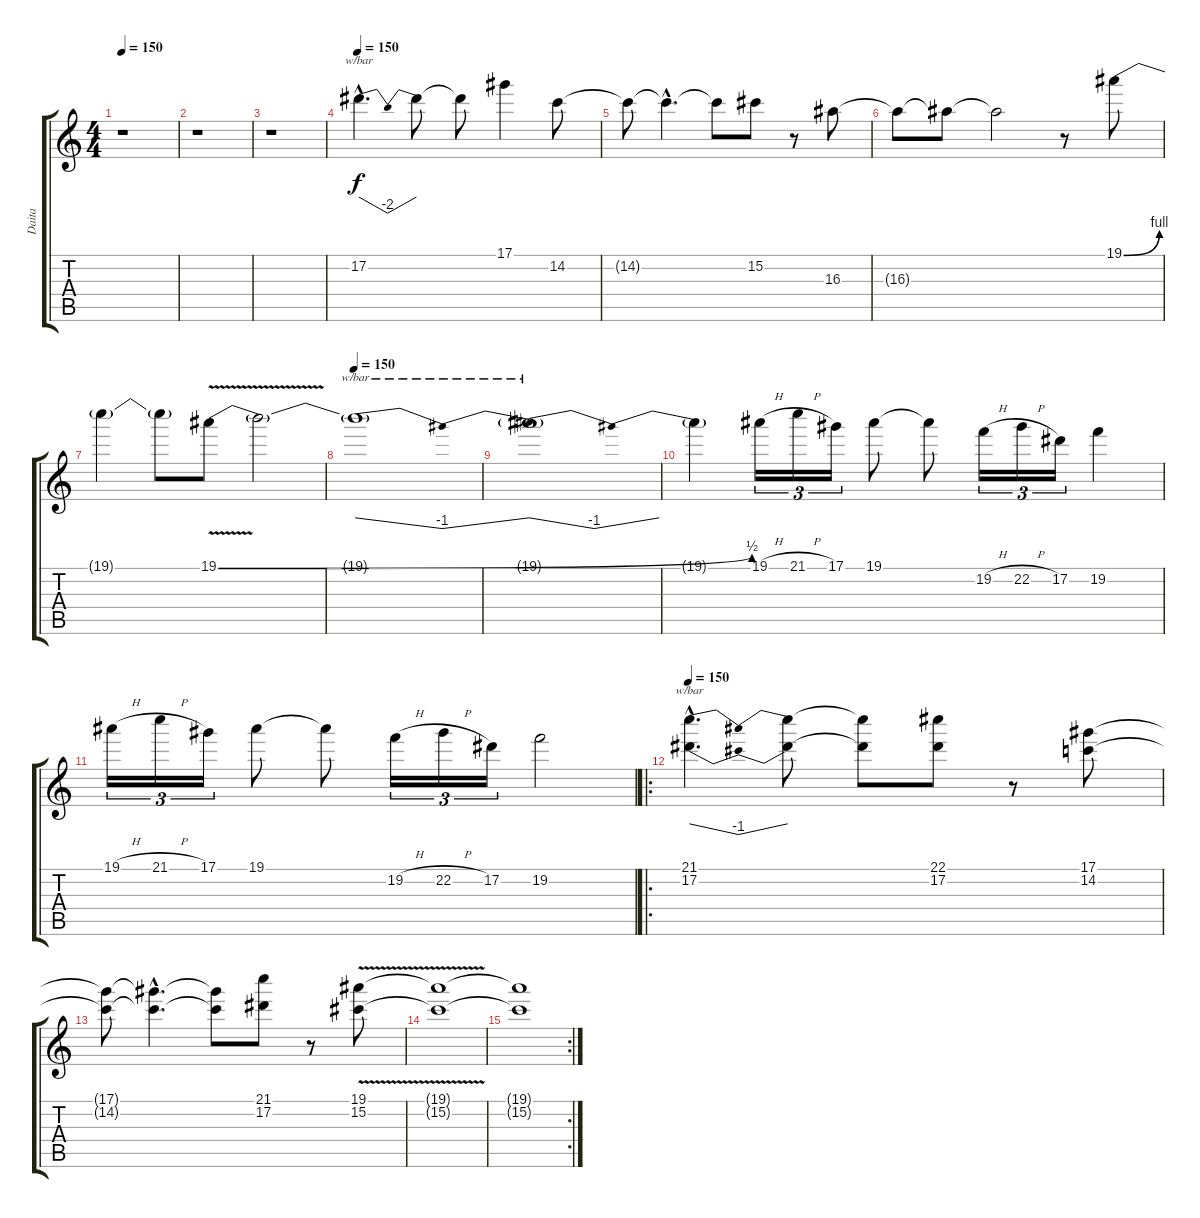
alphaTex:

\track ("Daita" "Daita") {instrument distortionguitar}
\staff {score tabs}
\tuning (Eb4 Bb3 Gb3 Db3 Ab2 Eb2) {hide}
\ts (4 4)
\tempo 150
\clef g2
\ks c
r.1{dy f} |
r.1 |
r.1 |
\tempo 150
17.2{hac}.4{d tbe (dip default 0 0 30 -8 60 0)} 17.2{t}.8 17.2{t}.8 17.1.4 14.2.8 |
14.2{t}.8 14.2{hac t}.4{d} 14.2{t}.8 15.2.8 r.8 16.3.8 |
16.3{t}.8 16.3{t}.8 16.3{t}.2 r.8 19.1{be (bend 0 0 60 4)}.8 |
19.1{t}.4 19.1{t}.8 19.1{be (bend 0 0 60 2) v}.8 19.1{t}.2 |
\tempo 150
19.1{t}.1{tbe (dip default 0 0 30 -4 60 0)} |
19.1{t}.1{tbe (dip default 0 0 30 -4 60 0)} |
19.1{t}.4 19.1{h}.16{tu (3 2)} 21.1{h}.16{tu (3 2)} 17.1.16{tu (3 2)} 19.1.8 19.1{t}.8 19.2{h}.16{tu (3 2)} 22.2{h}.16{tu (3 2)} 17.2.16{tu (3 2)} 19.2.4 |
19.1{h}.16{tu (3 2)} 21.1{h}.16{tu (3 2)} 17.1.16{tu (3 2)} 19.1.8 19.1{t}.8 19.2{h}.16{tu (3 2)} 22.2{h}.16{tu (3 2)} 17.2.16{tu (3 2)} 19.2.2 |
\ro
\tempo 150
(21.1{hac} 17.2{hac}).4{d tbe (dip default 0 0 30 -4 60 0)} (21.1{t} 17.2{t}).8 (21.1{t} 17.2{t}).8 (22.1 17.2).8 r.8 (17.1 14.2).8 |
(17.1{t} 14.2{t}).8 (17.1{hac t} 14.2{hac t}).4{d} (17.1{t} 14.2{t}).8 (21.1 17.2).8 r.8 (19.1{v} 15.2{v}).8 |
(19.1{t} 15.2{t}).1 |
\rc 2
(19.1{t} 15.2{t}).1
